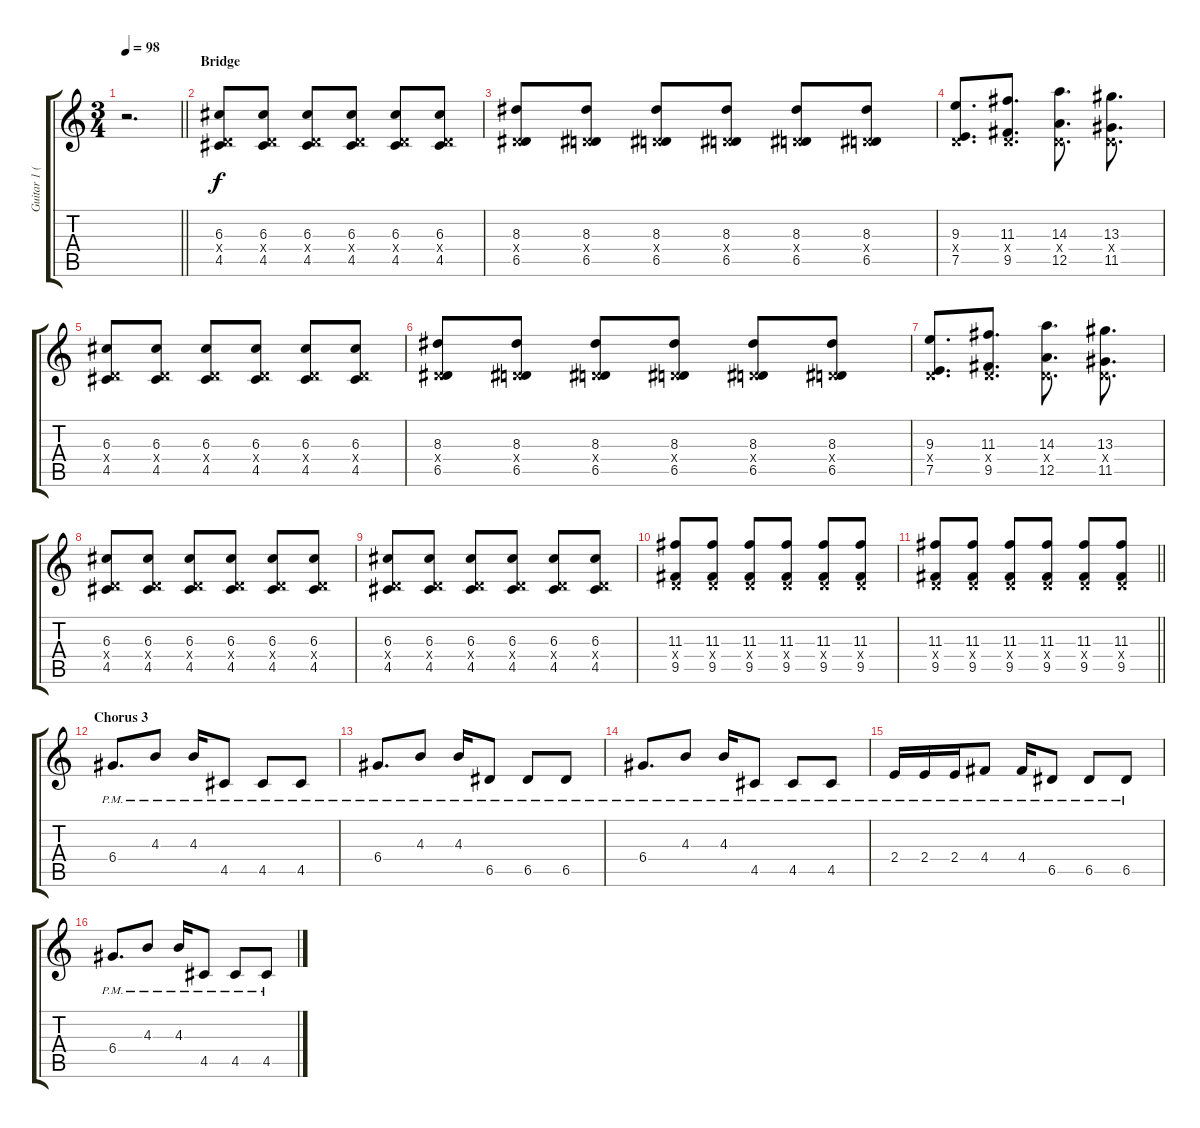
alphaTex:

\track ("Guitar 1 (Lead)" "Guitar 1 (") {instrument overdrivenguitar}
\staff {score tabs}
\tuning (E4 B3 G3 D3 A2 E2) {hide}
\ts (3 4)
\tempo 98
\clef g2
\barLineRight lightlight
\ks c
r.2{d dy f} |
\section ("" "Bridge ")
(6.3 0.4{x} 4.5).8 (6.3 0.4{x} 4.5).8 (6.3 0.4{x} 4.5).8 (6.3 0.4{x} 4.5).8 (6.3 0.4{x} 4.5).8 (6.3 0.4{x} 4.5).8 |
(8.3 0.4{x} 6.5).8 (8.3 0.4{x} 6.5).8 (8.3 0.4{x} 6.5).8 (8.3 0.4{x} 6.5).8 (8.3 0.4{x} 6.5).8 (8.3 0.4{x} 6.5).8 |
(9.3 0.4{x} 7.5).8{d} (11.3 0.4{x} 9.5).8{d} (14.3 0.4{x} 12.5).8{d} (13.3 0.4{x} 11.5).8{d} |
(6.3 0.4{x} 4.5).8 (6.3 0.4{x} 4.5).8 (6.3 0.4{x} 4.5).8 (6.3 0.4{x} 4.5).8 (6.3 0.4{x} 4.5).8 (6.3 0.4{x} 4.5).8 |
(8.3 0.4{x} 6.5).8 (8.3 0.4{x} 6.5).8 (8.3 0.4{x} 6.5).8 (8.3 0.4{x} 6.5).8 (8.3 0.4{x} 6.5).8 (8.3 0.4{x} 6.5).8 |
(9.3 0.4{x} 7.5).8{d} (11.3 0.4{x} 9.5).8{d} (14.3 0.4{x} 12.5).8{d} (13.3 0.4{x} 11.5).8{d} |
(6.3 0.4{x} 4.5).8 (6.3 0.4{x} 4.5).8 (6.3 0.4{x} 4.5).8 (6.3 0.4{x} 4.5).8 (6.3 0.4{x} 4.5).8 (6.3 0.4{x} 4.5).8 |
(6.3 0.4{x} 4.5).8 (6.3 0.4{x} 4.5).8 (6.3 0.4{x} 4.5).8 (6.3 0.4{x} 4.5).8 (6.3 0.4{x} 4.5).8 (6.3 0.4{x} 4.5).8 |
(11.3 0.4{x} 9.5).8 (11.3 0.4{x} 9.5).8 (11.3 0.4{x} 9.5).8 (11.3 0.4{x} 9.5).8 (11.3 0.4{x} 9.5).8 (11.3 0.4{x} 9.5).8 |
\barLineRight lightlight
(11.3 0.4{x} 9.5).8 (11.3 0.4{x} 9.5).8 (11.3 0.4{x} 9.5).8 (11.3 0.4{x} 9.5).8 (11.3 0.4{x} 9.5).8 (11.3 0.4{x} 9.5).8 |
\section ("" "Chorus 3")
6.4{pm}.8{d} 4.3{pm}.8 4.3{pm}.16 4.5{pm}.8 4.5{pm}.8 4.5{pm}.8 |
6.4{pm}.8{d} 4.3{pm}.8 4.3{pm}.16 6.5{pm}.8 6.5{pm}.8 6.5{pm}.8 |
6.4{pm}.8{d} 4.3{pm}.8 4.3{pm}.16 4.5{pm}.8 4.5{pm}.8 4.5{pm}.8 |
2.4{pm}.16 2.4{pm}.16 2.4{pm}.16 4.4{pm}.8 4.4{pm}.16 6.5{pm}.8 6.5{pm}.8 6.5{pm}.8 |
6.4{pm}.8{d} 4.3{pm}.8 4.3{pm}.16 4.5{pm}.8 4.5{pm}.8 4.5{pm}.8
